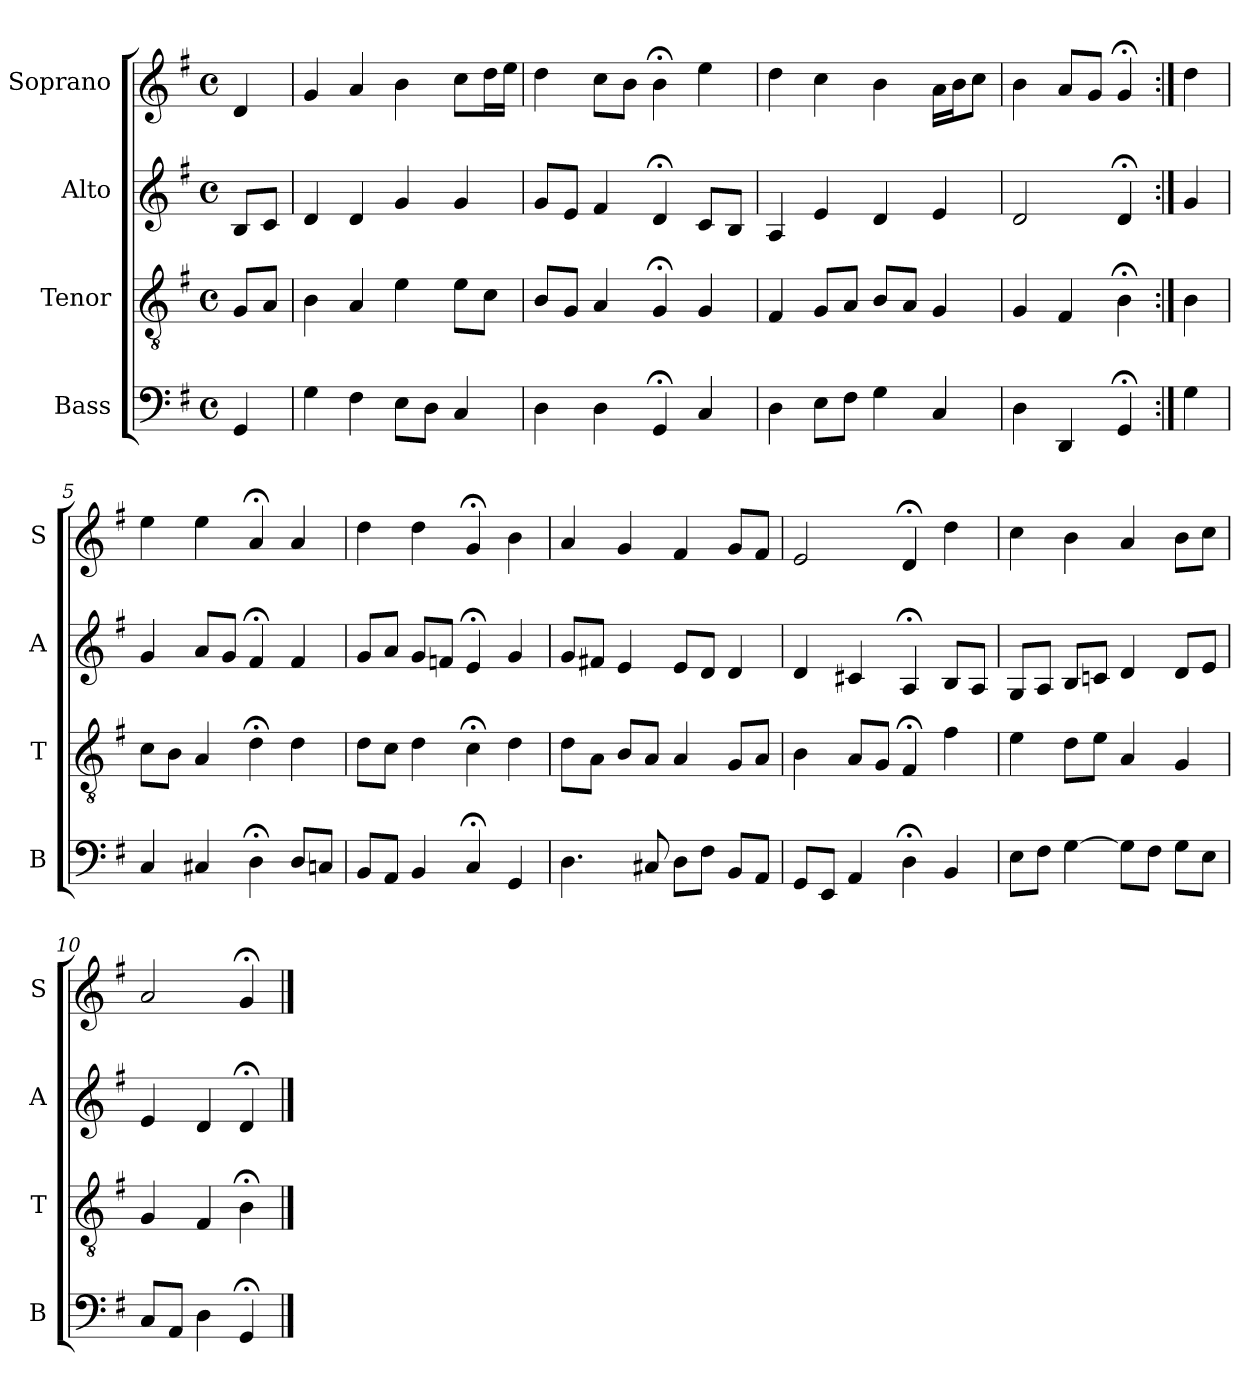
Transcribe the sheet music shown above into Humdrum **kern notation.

**kern	**kern	**kern	**kern
*part4	*part3	*part2	*part1
*staff4	*staff3	*staff2	*staff1
*I"Bass	*I"Tenor	*I"Alto	*I"Soprano
*I'B	*I'T	*I'A	*I'S
*clefF4	*clefGv2	*clefG2	*clefG2
*k[f#]	*k[f#]	*k[f#]	*k[f#]
*G:	*G:	*G:	*G:
*M4/4	*M4/4	*M4/4	*M4/4
*met(c)	*met(c)	*met(c)	*met(c)
*MM100	*MM100	*MM100	*MM100
=	=	=	=
4GG	8GL	8BL	4d
.	8AJ	8cJ	.
=1	=1	=1	=1
4G	4B	4d	4g
4F#	4A	4d	4a
8EL	4e	4g	4b
8DJ	.	.	.
4C	8eL	4g	8ccL
.	8cJ	.	16ddL
.	.	.	16eeJJ
=2	=2	=2	=2
4D	8BL	8gL	4dd
.	8GJ	8eJ	.
4D	4A	4f#	8ccL
.	.	.	8bJ
4GG;<	4G;<	4d;<	4b;<
4C	4G	8cL	4ee
.	.	8BJ	.
=3	=3	=3	=3
4D	4F#	4A	4dd
8EL	8GL	4e	4cc
8F#J	8AJ	.	.
4G	8BL	4d	4b
.	8AJ	.	.
4C	4G	4e	16aLL
.	.	.	16bJ
.	.	.	8ccJ
=4	=4	=4	=4
4D	4G	2d	4b
4DD	4F#	.	8aL
.	.	.	8gJ
4GG;<	4B;<	4d;<	4g;<
=:|!	=:|!	=:|!	=:|!
4G	4B	4g	4dd
=5	=5	=5	=5
4C	8cL	4g	4eei
.	8BJ	.	.
4C#X	4Ai	8aL	4eei
.	.	8gJ	.
4D;<	4d;<i	4f#;<	4a;<i
8DL	4d	4f#	4a
8CnJ	.	.	.
=6	=6	=6	=6
8BBL	8dL	8gL	4dd
8AAJ	8cJ	8aJ	.
4BB	4d	8gL	4dd
.	.	8fnJ	.
4C;<	4c;<	4e;<	4g;<
4GG	4d	4g	4b
=7	=7	=7	=7
4.D	8dL	8gL	4a
.	8AJ	8f#XJ	.
.	8BL	4e	4g
8C#X	8AJ	.	.
8DL	4A	8eL	4f#
8F#J	.	8dJ	.
8BBL	8GL	4d	8gL
8AAJ	8AJ	.	8f#J
=8	=8	=8	=8
8GGL	4B	4d	2e
8EEJ	.	.	.
4AA	8AL	4c#X	.
.	8GJ	.	.
4D;<	4F#;<	4A;<	4d;<
4BB	4f#	8BL	4dd
.	.	8AJ	.
=9	=9	=9	=9
8EL	4e	8GL	4cc
8F#J	.	8AJ	.
[4G	8dL	8BL	4b
.	8eJ	8cnJ	.
8GL]	4A	4d	4a
8F#J	.	.	.
8GL	4G	8dL	8bL
8EJ	.	8eJ	8ccJ
=10	=10	=10	=10
8CL	4G	4e	2a
8AAJ	.	.	.
4D	4F#	4d	.
4GG;<	4B;<	4d;<	4g;<
==	==	==	==
*-	*-	*-	*-
